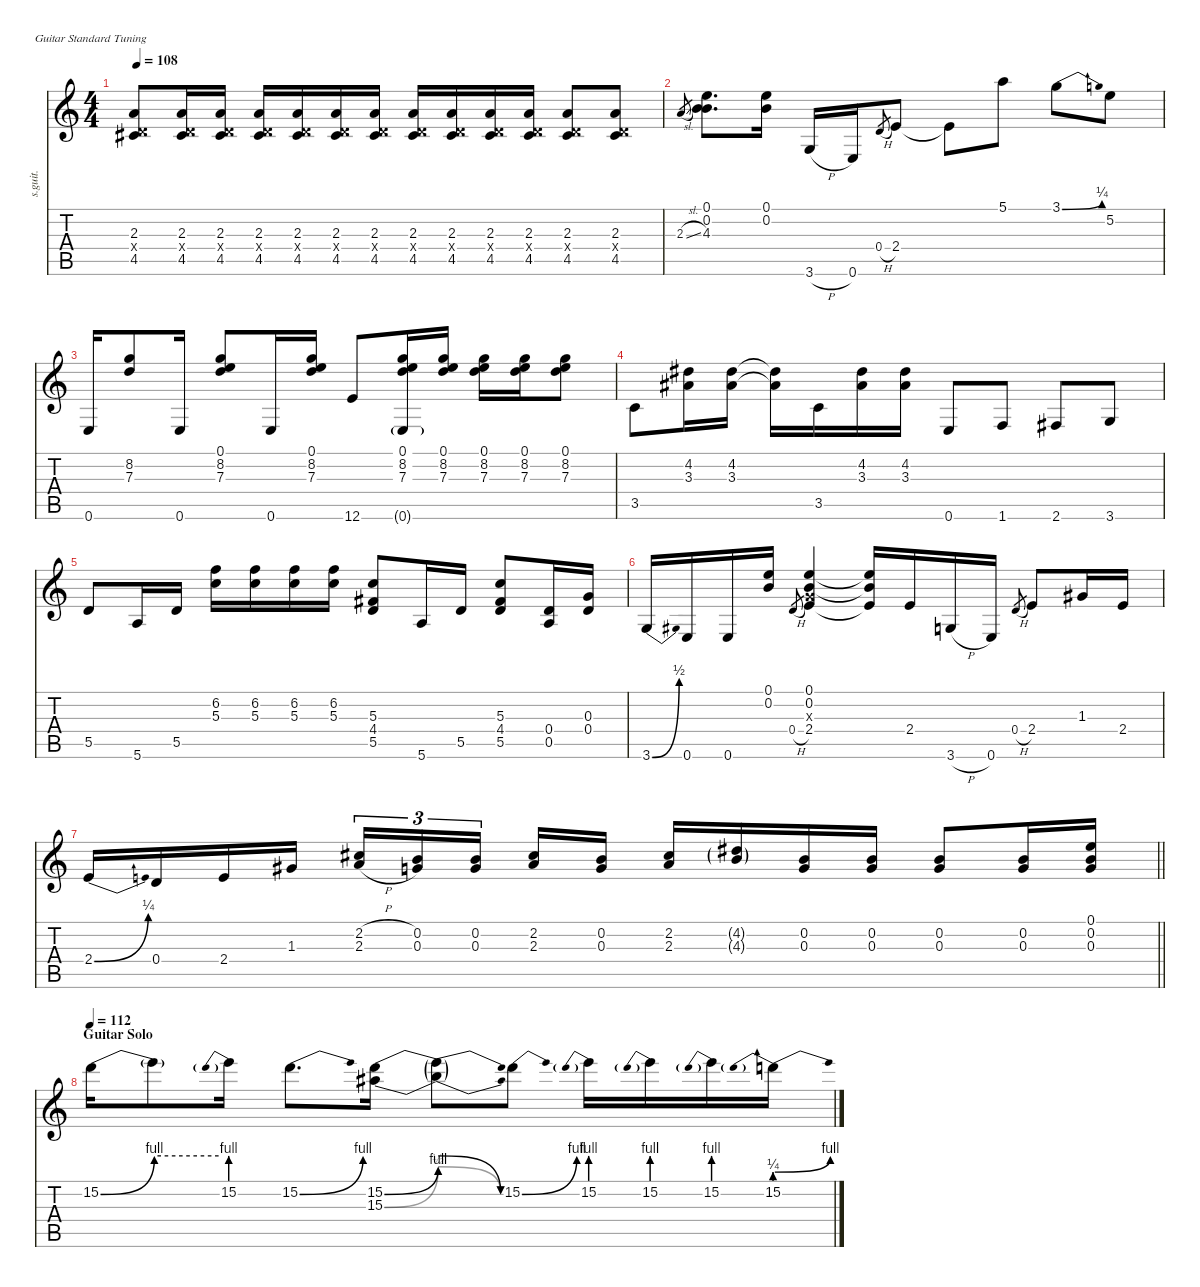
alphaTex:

\defaultSystemsLayout 4
\hideDynamics
\bracketExtendMode nobrackets
\otherSystemsTrackNameOrientation horizontal
\track ("Guitar (Jimi Hendrix)" "s.guit.") {instrument acousticguitarsteel}
\staff {score tabs}
\tuning (E4 B3 G3 D3 A2 E2)
\ts (4 4)
\tempo 108
\clef g2
\ks c
(2.3 0.4{x} 4.5{acc #}).8{dy f beam Up} (2.3 0.4{x} 4.5{acc #}).16{beam Up} (2.3 0.4{x} 4.5{acc #}).16{beam Up} (2.3 0.4{x} 4.5{acc #}).16{beam Up} (2.3 0.4{x} 4.5{acc #}).16{beam Up} (2.3 0.4{x} 4.5{acc #}).16{beam Up} (2.3 0.4{x} 4.5{acc #}).16{beam Up} (2.3 0.4{x} 4.5{acc #}).16{beam Up} (2.3 0.4{x} 4.5{acc #}).16{beam Up} (2.3 0.4{x} 4.5{acc #}).16{beam Up} (2.3 0.4{x} 4.5{acc #}).16{beam Up} (2.3 0.4{x} 4.5{acc #}).8{beam Up} (2.3 0.4{x} 4.5{acc #}).8{beam Up} |
2.3{sl}.8{gr dy mp beam Up} (0.1 0.2 4.3).8{d dy f beam Down} (0.1 0.2).16{beam Down} 3.6{h}.16{beam Up} 0.6.16{beam Up} 0.4{h}.8{gr dy mp beam Up} 2.4.8{dy f beam Up} 2.4{t}.8{beam Down} 5.1.8{beam Down} 3.1{be (bend 0 0 30 1)}.8{beam Down} 5.2.8{beam Down} |
0.6.16{beam Up} (8.2 7.3).8{dy ff beam Up} 0.6.16{dy f beam Up} (0.1 8.2 7.3).8{dy ff beam Up} 0.6.16{dy f beam Up} (0.1 8.2 7.3).16{beam Up} 12.6.8{beam Up} (0.1 8.2 7.3 0.6{g}).16{beam Up} (0.1 8.2 7.3).16{beam Up} (0.1 8.2 7.3).16{beam Down} (0.1 8.2 7.3).16{beam Down} (0.1 8.2 7.3).8{beam Down} |
3.5.8{beam Down} (4.2{acc #} 3.3{acc #}).16{beam Down} (4.2{acc #} 3.3{acc #}).16{beam Down} (4.2{t acc #} 3.3{t acc #}).16{beam Down} 3.5.16{beam Down} (4.2{acc #} 3.3{acc #}).16{beam Down} (4.2{acc #} 3.3{acc #}).16{beam Down} 0.6.8{beam Up} 1.6.8{beam Up} 2.6{acc #}.8{beam Up} 3.6.8{beam Up} |
5.5.8{beam Up} 5.6.16{beam Up} 5.5.16{beam Up} (6.2 5.3).16{beam Down} (6.2 5.3).16{beam Down} (6.2 5.3).16{beam Down} (6.2 5.3).16{beam Down} (5.3 4.4{acc #} 5.5).8{beam Up} 5.6.16{beam Up} 5.5.16{beam Up} (5.3 4.4{acc #} 5.5).8{beam Up} (0.4 0.5).16{beam Up} (0.3 0.4).16{beam Up} |
3.6{be (bend 0 0 30 2)}.16{dy ff beam Up} 0.6.16{dy mf beam Up} 0.6.16{dy f beam Up} (0.1 0.2).16{beam Up} 0.4{h}.8{gr dy mf beam Up} (0.1 0.2 0.3{x} 2.4).4{dy ff beam Up} (0.1{t} 0.2{t} 2.4{t}).16{dy f beam Up} 2.4.16{beam Up} 3.6{h}.16{beam Up} 0.6.16{beam Up} 0.4{h}.8{gr dy mp beam Up} 2.4.8{dy f beam Up} 1.3{acc #}.16{beam Up} 2.4.16{beam Up} |
\barLineRight lightlight
2.4{be (bend 0 0 30 1)}.16{beam Up} 0.4.16{beam Up} 2.4.16{beam Up} 1.3{acc #}.16{beam Up} (2.2{h acc #} 2.3{h}).16{tu (3 2) beam Up} (0.2 0.3).16{tu (3 2) beam Up} (0.2 0.3).16{tu (3 2) beam Up} (2.2{acc #} 2.3).16{beam Up} (0.2 0.3).16{beam Up} (2.2{acc #} 2.3).16{beam Up} (4.2{g acc #} 4.3{g}).16{dy pp beam Up} (0.2 0.3).16{dy f beam Up} (0.2 0.3).16{beam Up} (0.2 0.3).8{beam Up} (0.2 0.3).16{beam Up} (0.1 0.2 0.3).16{beam Up} |
\section ("" "Guitar Solo")
\tempo 112
15.2{be (bend 0 0 60 4)}.16{beam Down} 15.2{be (hold 0 4 60 4) t}.8{beam Down} 15.2{be (prebend 0 4 60 4)}.16{beam Down} 15.2{be (bend 0 0 30 4)}.8{d beam Down} (15.2{be (bend 0 0 60 4)} 15.3{be (bend 0 0 60 2) acc #}).16{beam Down} (15.2{be (release 0 4 60 0) t} 15.3{be (release 0 2 60 0) t}).8{beam Down} 15.2{be (bend 0 0 30 4)}.8{beam Down} 15.2{be (prebend 0 4 60 4)}.16{beam Down} 15.2{be (prebend 0 4 60 4)}.16{beam Down} 15.2{be (prebend 0 4 60 4)}.16{beam Down} 15.2{be (prebendbend 0 1 60 4)}.16{beam Down}
